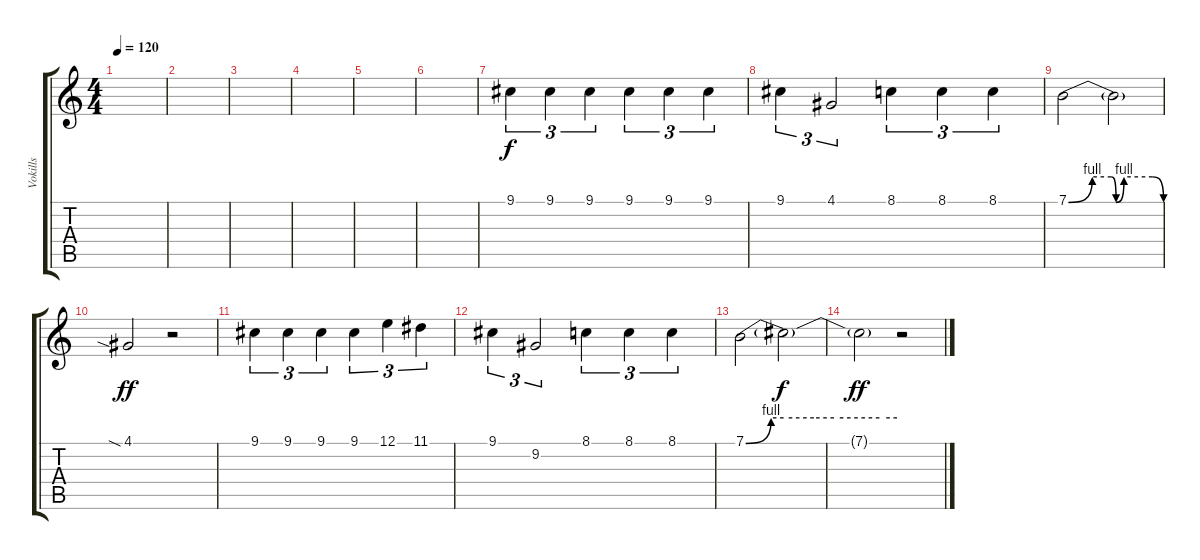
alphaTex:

\track ("Vokills" "Vokills") {instrument lead2sawtooth}
\staff {score tabs}
\tuning (E4 B3 G3 D3 A2 E2) {hide}
\ts (4 4)
\tempo 120
\clef g2
\ks c
|
|
|
|
|
|
9.1.4{tu (3 2)} 9.1.4{tu (3 2)} 9.1.4{tu (3 2)} 9.1.4{tu (3 2)} 9.1.4{tu (3 2)} 9.1.4{tu (3 2)} |
9.1.4{tu (3 2)} 4.1.2{tu (3 2)} 8.1.4{tu (3 2)} 8.1.4{tu (3 2)} 8.1.4{tu (3 2)} |
7.1{be (custom 0 0 15 4 27 4 30 0 35 4 53 4 60 0)}.2 7.1{t}.2{dy f} |
4.1{sia}.2{dy ff} r.2 |
9.1.4{tu (3 2)} 9.1.4{tu (3 2)} 9.1.4{tu (3 2)} 9.1.4{tu (3 2)} 12.1.4{tu (3 2)} 11.1.4{tu (3 2)} |
9.1.4{tu (3 2)} 9.2.2{tu (3 2)} 8.1.4{tu (3 2)} 8.1.4{tu (3 2)} 8.1.4{tu (3 2)} |
7.1{be (custom 0 0 10 4 15 4 27 4 35 4 53 4 60 4)}.2 7.1{t}.2{dy f} |
7.1{t}.2{dy ff} r.2
